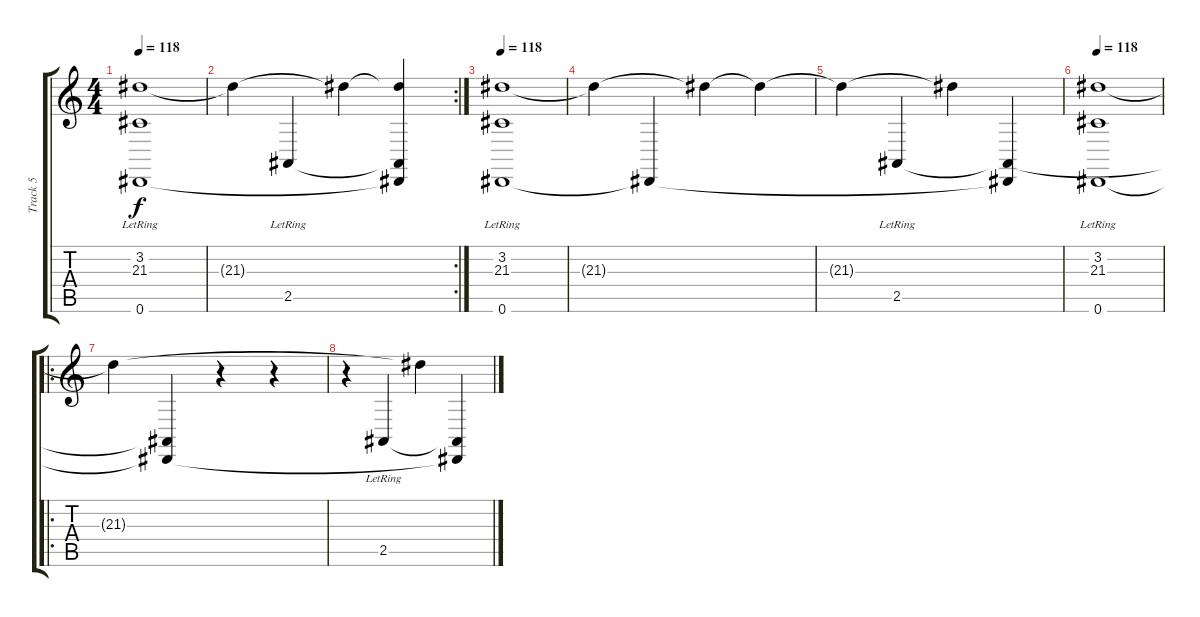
\track ("Track 5" "Track 5") {instrument seashore}
\staff {score tabs}
\tuning (Eb4 Bb3 Gb3 Db3 Ab2 Eb2) {hide}
\ts (4 4)
\tempo 118
\tempo 80
\tempo 118
\clef g2
\ks c
(3.2{lr} 21.3{lr} 0.6{lr}).1{dy f volume 8 balance 0 instrument seashore} |
\rc 2
21.3{t}.4 2.5{lr}.4{balance 0} 21.3{t}.4 (21.3{t} 2.5{t} 0.6{t}).4 |
\tempo 118
(3.2{lr} 21.3{lr} 0.6{lr}).1 |
21.3{t}.4 0.6{t}.4 21.3{t}.4 21.3{t}.4 |
21.3{t}.4 2.5{lr}.4 21.3{t}.4 (2.5{t} 0.6{t}).4 |
\tempo 118
(3.2{lr} 21.3{lr} 0.6{lr}).1 |
\ro
21.3{t}.4 (2.5{t} 0.6{t}).4 r.4 r.4 |
r.4 2.5{lr}.4 21.3{t}.4 (2.5{t} 0.6{t}).4
